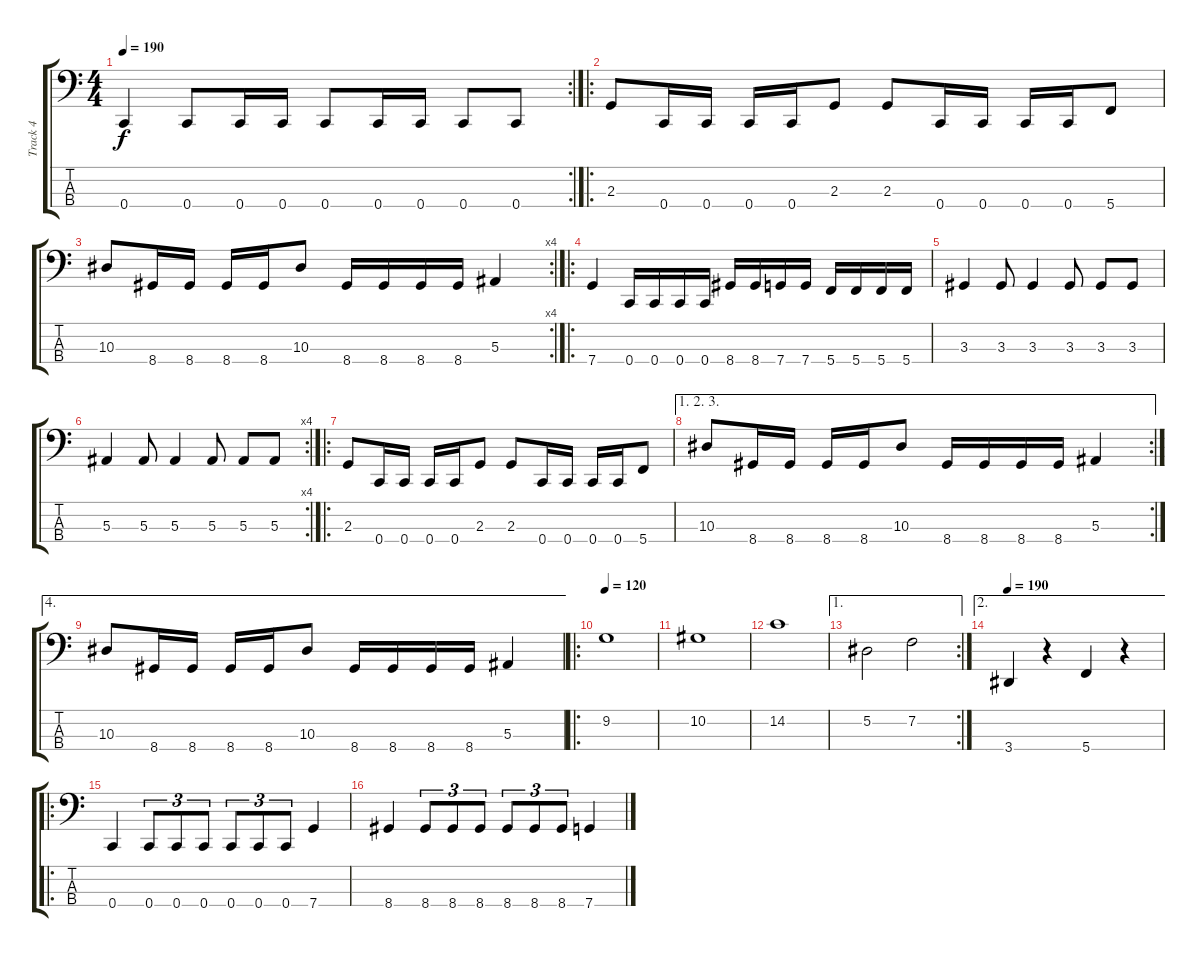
\track ("Track 4" "Track 4") {instrument electricbasspick}
\staff {score tabs}
\tuning (Eb2 Bb1 F1 C1) {hide}
\rc 2
\ts (4 4)
\tempo 190
\clef f4
\ks c
0.4{t}.4{dy f} 0.4.8 0.4.16 0.4.16 0.4.8 0.4.16 0.4.16 0.4.8 0.4.8 |
\ro
2.3.8 0.4.16 0.4.16 0.4.16 0.4.16 2.3.8 2.3.8 0.4.16 0.4.16 0.4.16 0.4.16 5.4.8 |
\rc 4
10.3.8 8.4.16 8.4.16 8.4.16 8.4.16 10.3.8 8.4.16 8.4.16 8.4.16 8.4.16 5.3.4 |
\ro
7.4.4 0.4.16 0.4.16 0.4.16 0.4.16 8.4.16 8.4.16 7.4.16 7.4.16 5.4.16 5.4.16 5.4.16 5.4.16 |
3.3.4 3.3.8 3.3.4 3.3.8 3.3.8 3.3.8 |
\rc 4
5.3.4 5.3.8 5.3.4 5.3.8 5.3.8 5.3.8 |
\ro
2.3.8 0.4.16 0.4.16 0.4.16 0.4.16 2.3.8 2.3.8 0.4.16 0.4.16 0.4.16 0.4.16 5.4.8 |
\ae (1 2 3)
\rc 2
10.3.8 8.4.16 8.4.16 8.4.16 8.4.16 10.3.8 8.4.16 8.4.16 8.4.16 8.4.16 5.3.4 |
\ae 4
10.3.8 8.4.16 8.4.16 8.4.16 8.4.16 10.3.8 8.4.16 8.4.16 8.4.16 8.4.16 5.3.4 |
\ro
\tempo 120
9.2.1 |
10.2.1 |
14.2.1 |
\ae 1
\rc 2
5.2.2 7.2.2 |
\ae 2
\tempo 190
3.4.4 r.4 5.4.4 r.4 |
\ro
0.4.4 0.4.8{tu (3 2)} 0.4.8{tu (3 2)} 0.4.8{tu (3 2)} 0.4.8{tu (3 2)} 0.4.8{tu (3 2)} 0.4.8{tu (3 2)} 7.4.4 |
8.4.4 8.4.8{tu (3 2)} 8.4.8{tu (3 2)} 8.4.8{tu (3 2)} 8.4.8{tu (3 2)} 8.4.8{tu (3 2)} 8.4.8{tu (3 2)} 7.4.4
